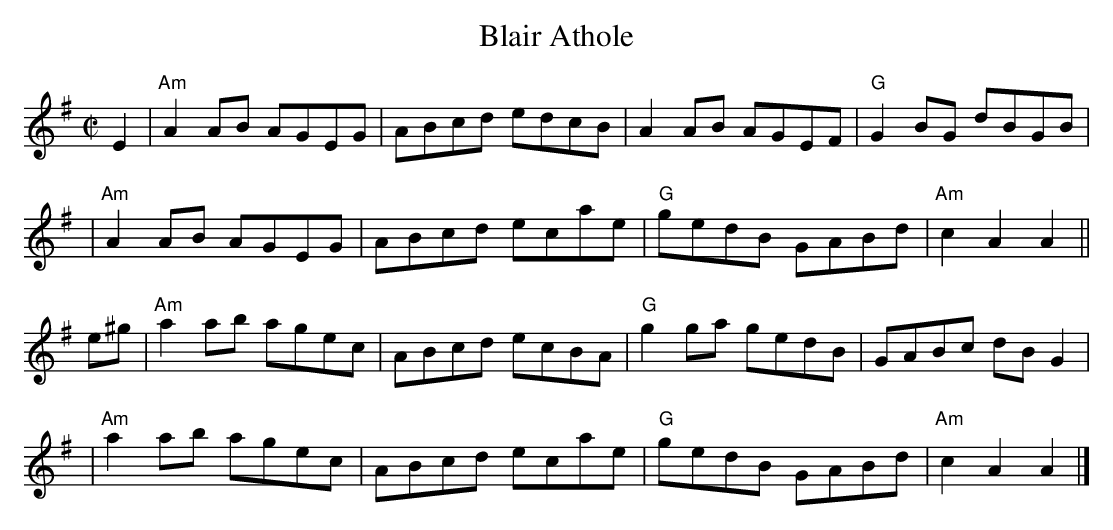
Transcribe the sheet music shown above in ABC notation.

X:1
T: Blair Athole
M: C|
L: 1/8
K: Ador
E2 \
| "Am"A2AB AGEG | ABcd edcB | A2AB AGEF | "G"G2BG dBGB |
| "Am"A2AB AGEG | ABcd ecae | "G"gedB GABd | "Am"c2A2 A2 ||
e^g \
| "Am"a2ab agec | ABcd ecBA | "G"g2ga gedB | GABc dBG2 |
| "Am"a2ab agec | ABcd ecae | "G"gedB GABd | "Am"c2A2 A2 |]
